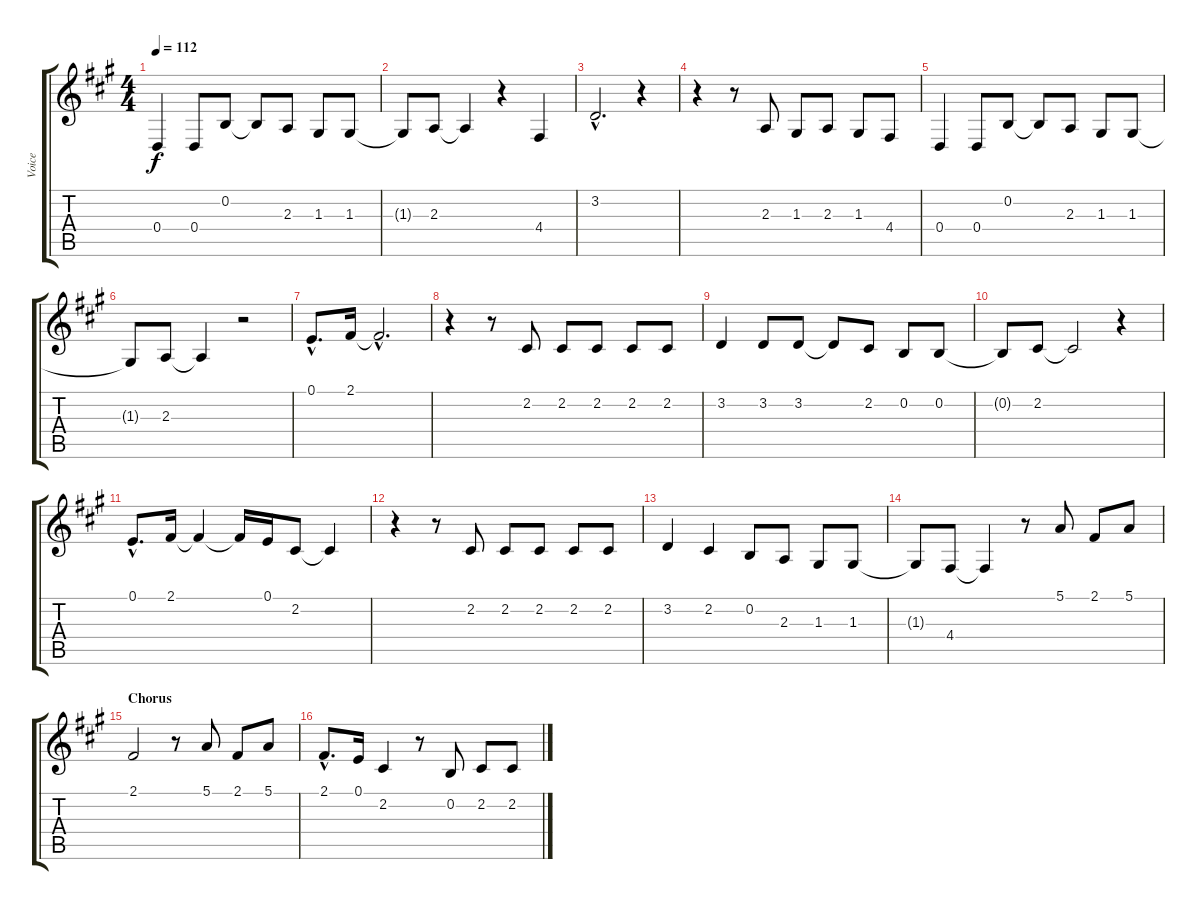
\track ("Voice" "Voice") {instrument lead5charang}
\staff {score tabs}
\tuning (E4 B3 G3 D3 A2 E2) {hide}
\ts (4 4)
\tempo 112
\clef g2
\ks a
0.4.4{dy f} 0.4.8 0.2.8 0.2{t}.8 2.3.8 1.3.8 1.3.8 |
1.3{t}.8 2.3.8 2.3{t}.4 r.4 4.4.4 |
3.2{hac}.2{d} r.4 |
r.4 r.8 2.3.8 1.3.8 2.3.8 1.3.8 4.4.8 |
0.4.4 0.4.8 0.2.8 0.2{t}.8 2.3.8 1.3.8 1.3.8 |
1.3{t}.8 2.3.8 2.3{t}.4 r.2 |
0.1{hac}.8{d} 2.1.16 2.1{hac t}.2{d} |
r.4 r.8 2.2.8 2.2.8 2.2.8 2.2.8 2.2.8 |
3.2.4 3.2.8 3.2.8 3.2{t}.8 2.2.8 0.2.8 0.2.8 |
0.2{t}.8 2.2.8 2.2{t}.2 r.4 |
0.1{hac}.8{d} 2.1.16 2.1{t}.4 2.1{t}.16 0.1.16 2.2.8 2.2{t}.4 |
r.4 r.8 2.2.8 2.2.8 2.2.8 2.2.8 2.2.8 |
3.2.4 2.2.4 0.2.8 2.3.8 1.3.8 1.3.8 |
1.3{t}.8 4.4.8 4.4{t}.4 r.8 5.1.8 2.1.8 5.1.8 |
\section ("" "Chorus")
2.1.2 r.8 5.1.8 2.1.8 5.1.8 |
2.1{hac}.8{d} 0.1.16 2.2.4 r.8 0.2.8 2.2.8 2.2.8
